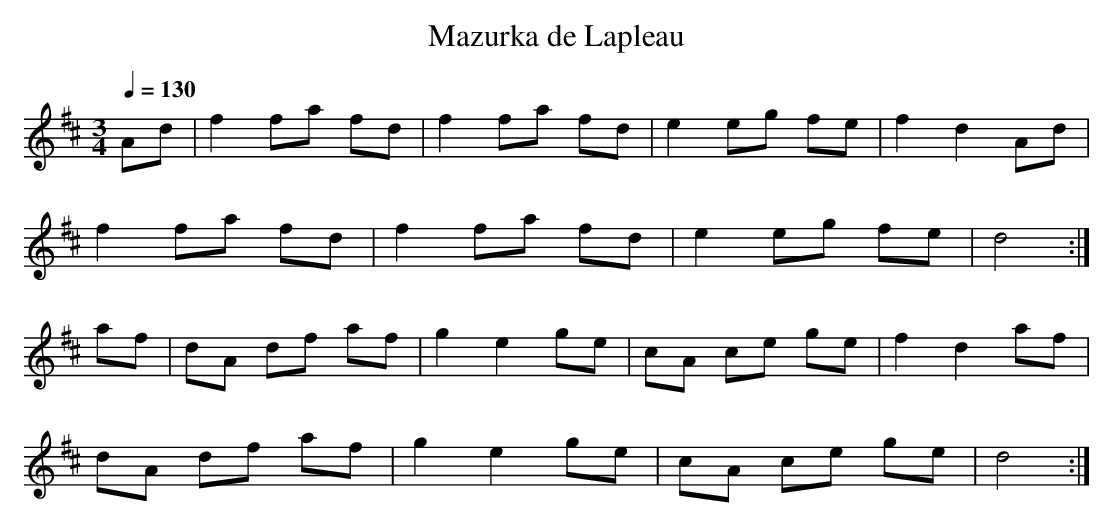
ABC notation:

X:1
T:Mazurka de Lapleau
M:3/4
L:1/8
Q:1/4=130
K:Dmaj
Ad | f2fa fd | f2fa fd | e2eg fe | f2d2Ad|
f2fa fd | f2fa fd | e2eg fe | d4:|
af | dA df af | g2e2ge | cA ce ge | f2d2af |
dA df af | g2e2ge | cA ce ge | d4:|
